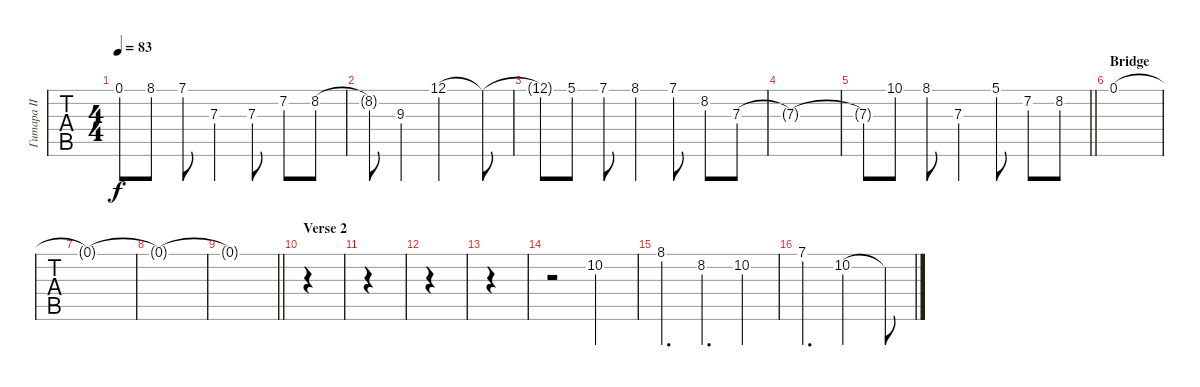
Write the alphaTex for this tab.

\track ("Гитара II" "Гитара II") {instrument electricguitarjazz}
\staff {tabs}
\tuning (E4 B3 G3 D3 A2 D2) {hide}
\ts (4 4)
\tempo 83
\clef g2
\ks c
0.1{t}.8{dy f} 8.1.8 7.1.8 7.3.4 7.3.8 7.2.8 8.2.8 |
8.2{t}.8 9.3.4 12.1.2 12.1{t}.8 |
12.1{t}.8 5.1.8 7.1.8 8.1.4 7.1.8 8.2.8 7.3.8 |
7.3{t}.1 |
\barLineRight lightlight
7.3{t}.8 10.1.8 8.1.8 7.3.4 5.1.8 7.2.8 8.2.8 |
\section ("" "Bridge")
0.1.1 |
0.1{t}.1 |
0.1{t}.1 |
\barLineRight lightlight
0.1{t}.1 |
\section ("" "Verse 2")
|
|
|
|
r.2 10.2.2 |
8.1.4{d} 8.2.4{d} 10.2.4 |
7.1.4{d} 10.2.2 10.2{t}.8
